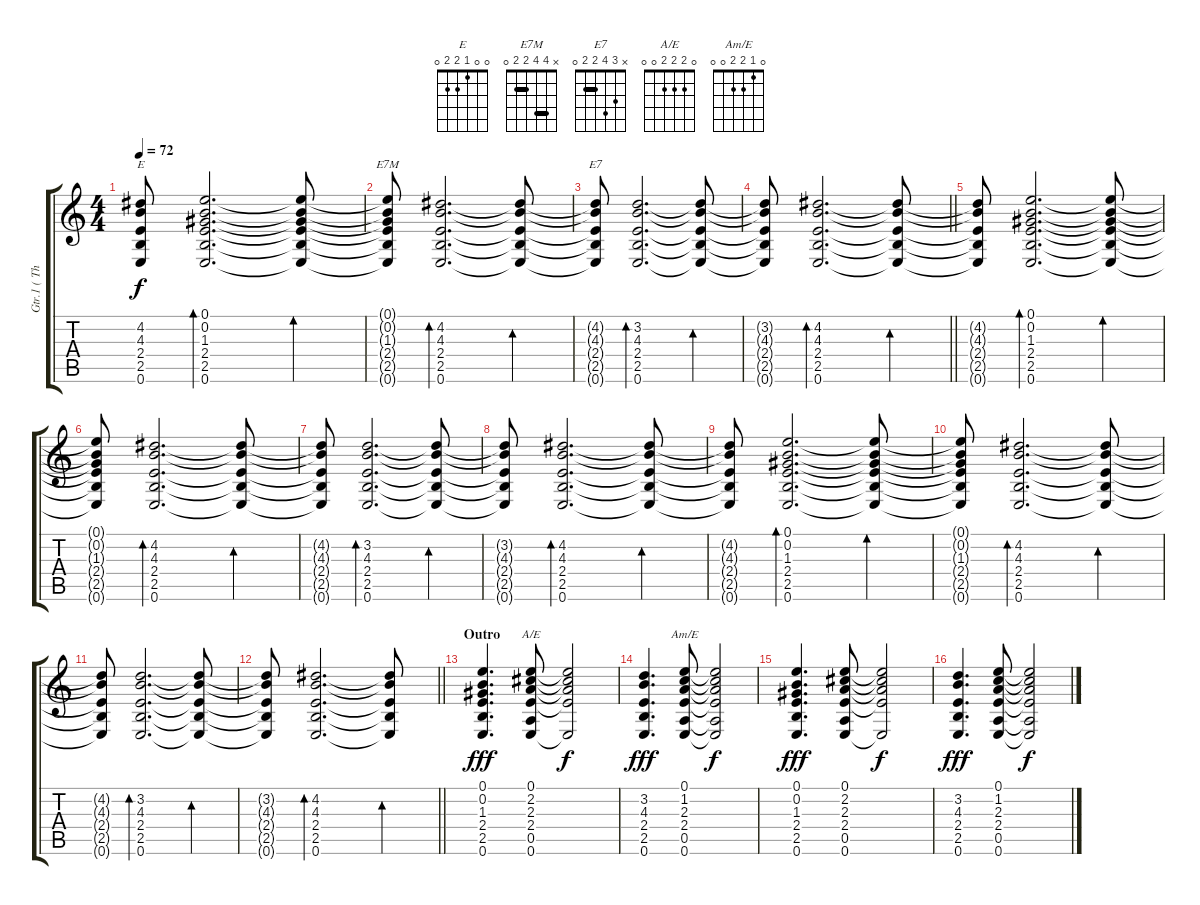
\track ("Gtr.1 ( Thom Yorke )" "Gtr.1 ( Th") {instrument electricguitarclean}
\staff {score tabs}
\tuning (E4 B3 G3 D3 A2 E2) {hide}
\chord ("E" 0 0 1 2 2 0)
\chord ("E7M" x 4 4 2 2 0) {barre (2 4)}
\chord ("E7" x 3 4 2 2 0) {barre 2}
\chord ("A/E" 0 2 2 2 0 0)
\chord ("Am/E" 0 1 2 2 0 0)
\ts (4 4)
\tempo 72
\clef g2
\ks c
(4.2{t} 4.3{t} 2.4{t} 2.5{t} 0.6{t}).8{ch "E" dy f} (0.1 0.2 1.3 2.4 2.5 0.6).2{d bd 240} (0.1{t} 0.2{t} 1.3{t} 2.4{t} 2.5{t} 0.6{t}).8{bd 240} |
(0.1{t} 0.2{t} 1.3{t} 2.4{t} 2.5{t} 0.6{t}).8{ch "E7M"} (4.2 4.3 2.4 2.5 0.6).2{d bd 240} (4.2{t} 4.3{t} 2.4{t} 2.5{t} 0.6{t}).8{bd 240} |
(4.2{t} 4.3{t} 2.4{t} 2.5{t} 0.6{t}).8{ch "E7"} (3.2 4.3 2.4 2.5 0.6).2{d bd 240} (3.2{t} 4.3{t} 2.4{t} 2.5{t} 0.6{t}).8{bd 240} |
\barLineRight lightlight
(3.2{t} 4.3{t} 2.4{t} 2.5{t} 0.6{t}).8 (4.2 4.3 2.4 2.5 0.6).2{d bd 240} (4.2{t} 4.3{t} 2.4{t} 2.5{t} 0.6{t}).8{bd 240} |
(4.2{t} 4.3{t} 2.4{t} 2.5{t} 0.6{t}).8 (0.1 0.2 1.3 2.4 2.5 0.6).2{d bd 240} (0.1{t} 0.2{t} 1.3{t} 2.4{t} 2.5{t} 0.6{t}).8{bd 240} |
(0.1{t} 0.2{t} 1.3{t} 2.4{t} 2.5{t} 0.6{t}).8 (4.2 4.3 2.4 2.5 0.6).2{d bd 240} (4.2{t} 4.3{t} 2.4{t} 2.5{t} 0.6{t}).8{bd 240} |
(4.2{t} 4.3{t} 2.4{t} 2.5{t} 0.6{t}).8 (3.2 4.3 2.4 2.5 0.6).2{d bd 240} (3.2{t} 4.3{t} 2.4{t} 2.5{t} 0.6{t}).8{bd 240} |
(3.2{t} 4.3{t} 2.4{t} 2.5{t} 0.6{t}).8 (4.2 4.3 2.4 2.5 0.6).2{d bd 240} (4.2{t} 4.3{t} 2.4{t} 2.5{t} 0.6{t}).8{bd 240} |
(4.2{t} 4.3{t} 2.4{t} 2.5{t} 0.6{t}).8 (0.1 0.2 1.3 2.4 2.5 0.6).2{d bd 240} (0.1{t} 0.2{t} 1.3{t} 2.4{t} 2.5{t} 0.6{t}).8{bd 240} |
(0.1{t} 0.2{t} 1.3{t} 2.4{t} 2.5{t} 0.6{t}).8 (4.2 4.3 2.4 2.5 0.6).2{d bd 240} (4.2{t} 4.3{t} 2.4{t} 2.5{t} 0.6{t}).8{bd 240} |
(4.2{t} 4.3{t} 2.4{t} 2.5{t} 0.6{t}).8 (3.2 4.3 2.4 2.5 0.6).2{d bd 240} (3.2{t} 4.3{t} 2.4{t} 2.5{t} 0.6{t}).8{bd 240} |
\barLineRight lightlight
(3.2{t} 4.3{t} 2.4{t} 2.5{t} 0.6{t}).8 (4.2 4.3 2.4 2.5 0.6).2{d bd 240} (4.2{t} 4.3{t} 2.4{t} 2.5{t} 0.6{t}).8{bd 240} |
\section ("" "Outro")
(0.1 0.2 1.3 2.4 2.5 0.6).4{d dy fff volume 7 balance 8 instrument electricguitarclean} (0.1 2.2 2.3 2.4 0.5 0.6).8{ch "A/E"} (0.1{t} 2.2{t} 2.3{t} 2.4{t} 0.6{t}).2{dy f} |
(3.2 4.3 2.4 2.5 0.6).4{d dy fff} (0.1 1.2 2.3 2.4 0.5 0.6).8{ch "Am/E"} (0.1{t} 1.2{t} 2.3{t} 2.4{t} 0.5{t} 0.6{t}).2{dy f} |
(0.1 0.2 1.3 2.4 2.5 0.6).4{d dy fff} (0.1 2.2 2.3 2.4 0.5 0.6).8 (0.1{t} 2.2{t} 2.3{t} 2.4{t} 0.6{t}).2{dy f} |
(3.2 4.3 2.4 2.5 0.6).4{d dy fff} (0.1 1.2 2.3 2.4 0.5 0.6).8 (0.1{t} 1.2{t} 2.3{t} 2.4{t} 0.5{t} 0.6{t}).2{dy f}
